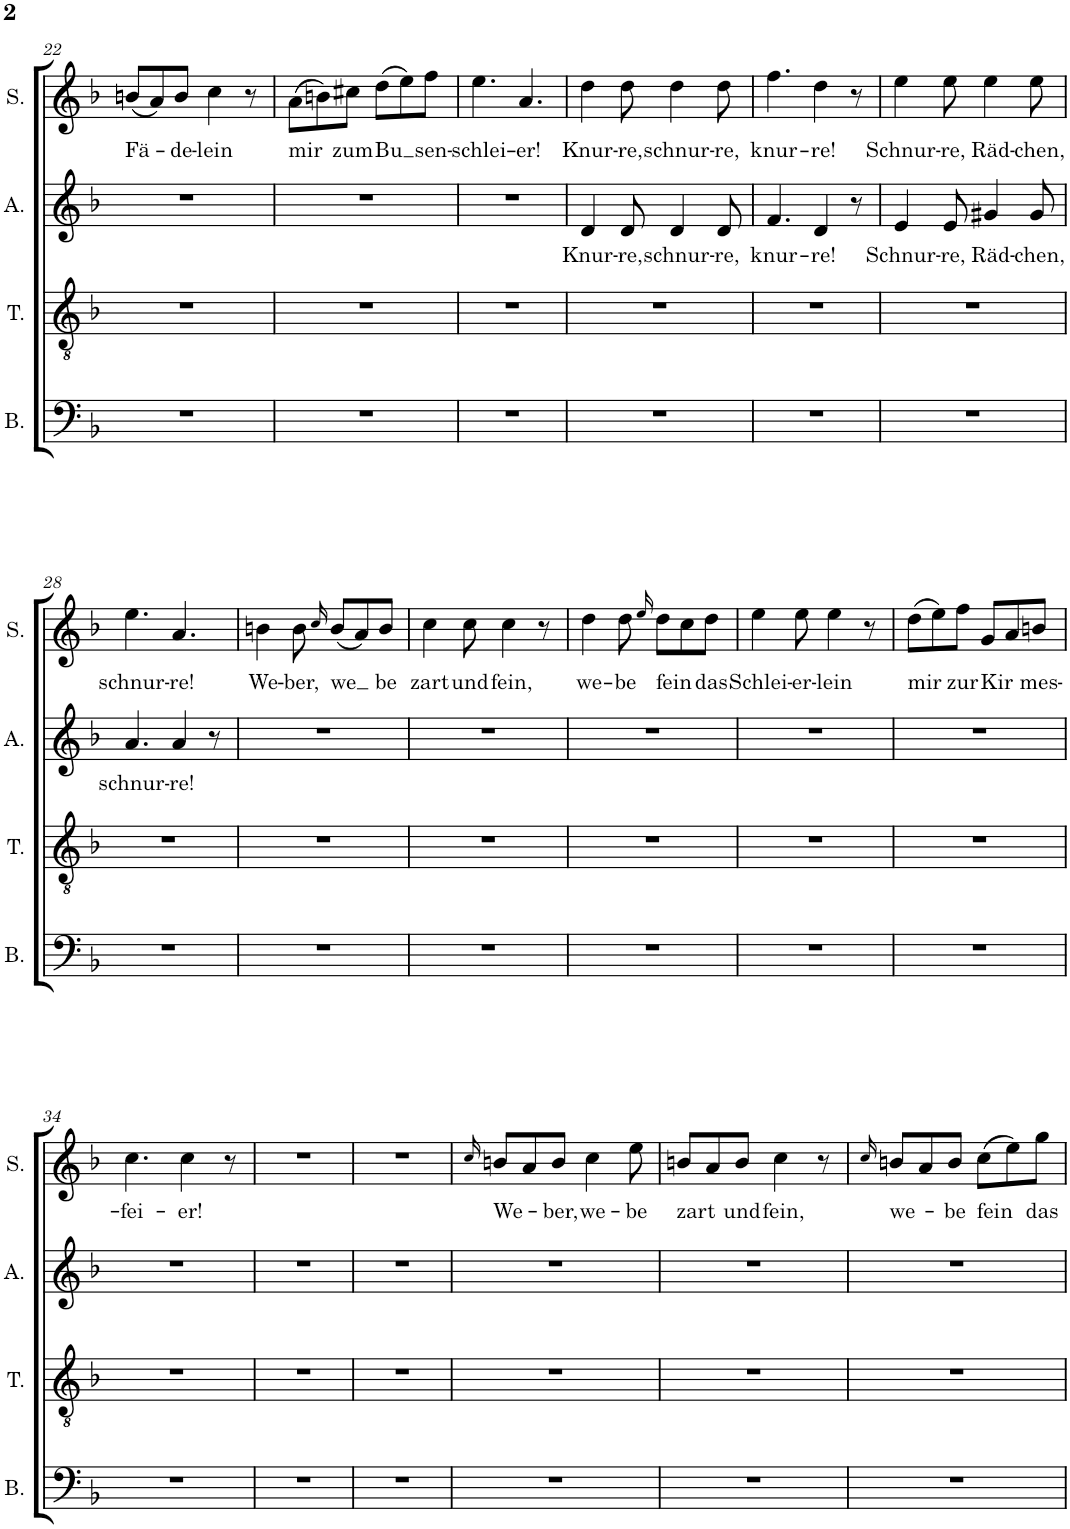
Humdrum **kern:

**kern	**kern	**kern	**text	**kern	**text
*part4	*part3	*part2	*part2	*part1	*part1
*staff4	*staff3	*staff2	*staff2	*staff1	*staff1
*I"Bass	*I"Tenor	*I"Alto	*	*I"Soprano	*
*I'B.	*I'T.	*I'A.	*	*I'S.	*
!!LO:PB:g=z
*clefF4	*clefGv2	*clefG2	*	*clefG2	*
*k[b-]	*k[b-]	*k[b-]	*	*k[b-]	*
*M6/8	*M6/8	*M6/8	*	*M6/8	*
=22	=22	=22	=22	=22	=22
!	!	!	!	!	!LO:LY:b
2.r	2.r	2.r	.	(8bn/L	Fä-
.	.	.	.	8a/)	.
!	!	!	!	!	!LO:LY:b
.	.	.	.	8b/J	-de-
!	!	!	!	!	!LO:LY:b
.	.	.	.	4cc\	-lein
.	.	.	.	8r	.
=23	=23	=23	=23	=23	=23
!	!	!	!	!	!LO:LY:b
2.r	2.r	2.r	.	(8a\L	mir
.	.	.	.	8bn\)	.
!	!	!	!	!	!LO:LY:b
.	.	.	.	8cc#X\J	zum
!	!	!	!	!	!LO:LY:b
.	.	.	.	(8dd\L	Bu
.	.	.	.	8ee\)	.
!	!	!	!	!	!LO:LY:b
.	.	.	.	8ff\J	sen-
=24	=24	=24	=24	=24	=24
!	!	!	!	!	!LO:LY:b
2.r	2.r	2.r	.	4.ee\	-schlei-
!	!	!	!	!	!LO:LY:b
.	.	.	.	4.a/	-er!
=25	=25	=25	=25	=25	=25
!	!	!	!LO:LY:b	!	!LO:LY:b
2.r	2.r	4d/	Knur-	4dd\	Knur-
!	!	!	!LO:LY:b	!	!LO:LY:b
.	.	8d/	-re,	8dd\	-re,
!	!	!	!LO:LY:b	!	!LO:LY:b
.	.	4d/	schnur-	4dd\	schnur-
!	!	!	!LO:LY:b	!	!LO:LY:b
.	.	8d/	-re,	8dd\	-re,
=26	=26	=26	=26	=26	=26
!	!	!	!LO:LY:b	!	!LO:LY:b
2.r	2.r	4.f/	knur-	4.ff\	knur-
!	!	!	!LO:LY:b	!	!LO:LY:b
.	.	4d/	-re!	4dd\	-re!
.	.	8r	.	8r	.
=27	=27	=27	=27	=27	=27
!	!	!	!LO:LY:b	!	!LO:LY:b
2.r	2.r	4e/	Schnur-	4ee\	Schnur-
!	!	!	!LO:LY:b	!	!LO:LY:b
.	.	8e/	-re,	8ee\	-re,
!	!	!	!LO:LY:b	!	!LO:LY:b
.	.	4g#X/	Räd-	4ee\	Räd-
!	!	!	!LO:LY:b	!	!LO:LY:b
.	.	8g#/	-chen,	8ee\	-chen,
!!LO:LB:g=z
=28	=28	=28	=28	=28	=28
!	!	!	!LO:LY:b	!	!LO:LY:b
2.r	2.r	4.a/	schnur-	4.ee\	schnur-
!	!	!	!LO:LY:b	!	!LO:LY:b
.	.	4a/	-re!	4.a/	-re!
.	.	8r	.	.	.
=29	=29	=29	=29	=29	=29
!	!	!	!	!	!LO:LY:b
2.r	2.r	2.r	.	4bn\	We-
!	!	!	!	!	!LO:LY:b
.	.	.	.	8b\	-ber,
.	.	.	.	16qcc/	.
!	!	!	!	!	!LO:LY:b
.	.	.	.	(8b/L	we
.	.	.	.	8a/)	.
!	!	!	!	!	!LO:LY:b
.	.	.	.	8b/J	be
=30	=30	=30	=30	=30	=30
!	!	!	!	!	!LO:LY:b
2.r	2.r	2.r	.	4cc\	zart
!	!	!	!	!	!LO:LY:b
.	.	.	.	8cc\	und
!	!	!	!	!	!LO:LY:b
.	.	.	.	4cc\	fein,
.	.	.	.	8r	.
=31	=31	=31	=31	=31	=31
!	!	!	!	!	!LO:LY:b
2.r	2.r	2.r	.	4dd\	we-
!	!	!	!	!	!LO:LY:b
.	.	.	.	8dd\	-be
.	.	.	.	16qee/	.
!	!	!	!	!	!LO:LY:b
.	.	.	.	8dd\L	fein
.	.	.	.	8cc\	.
!	!	!	!	!	!LO:LY:b
.	.	.	.	8dd\J	das
=32	=32	=32	=32	=32	=32
!	!	!	!	!	!LO:LY:b
2.r	2.r	2.r	.	4ee\	Schlei-
!	!	!	!	!	!LO:LY:b
.	.	.	.	8ee\	-er-
!	!	!	!	!	!LO:LY:b
.	.	.	.	4ee\	-lein
.	.	.	.	8r	.
=33	=33	=33	=33	=33	=33
!	!	!	!	!	!LO:LY:b
2.r	2.r	2.r	.	(8dd\L	mir
.	.	.	.	8ee\)	.
!	!	!	!	!	!LO:LY:b
.	.	.	.	8ff\J	zur
!	!	!	!	!	!LO:LY:b
.	.	.	.	8g/L	Kir
.	.	.	.	8a/	.
!	!	!	!	!	!LO:LY:b
.	.	.	.	8bn/J	mes-
!!LO:LB:g=z
=34	=34	=34	=34	=34	=34
!	!	!	!	!	!LO:LY:b
2.r	2.r	2.r	.	4.cc\	-fei-
!	!	!	!	!	!LO:LY:b
.	.	.	.	4cc\	-er!
.	.	.	.	8r	.
=35	=35	=35	=35	=35	=35
2.r	2.r	2.r	.	2.r	.
=36	=36	=36	=36	=36	=36
2.r	2.r	2.r	.	2.r	.
=37	=37	=37	=37	=37	=37
.	.	.	.	16qcc/	.
!	!	!	!	!	!LO:LY:b
2.r	2.r	2.r	.	8bn/L	We-
.	.	.	.	8a/	.
!	!	!	!	!	!LO:LY:b
.	.	.	.	8b/J	-ber,
!	!	!	!	!	!LO:LY:b
.	.	.	.	4cc\	we-
!	!	!	!	!	!LO:LY:b
.	.	.	.	8ee\	-be
=38	=38	=38	=38	=38	=38
!	!	!	!	!	!LO:LY:b
2.r	2.r	2.r	.	8bn/L	zart
.	.	.	.	8a/	.
!	!	!	!	!	!LO:LY:b
.	.	.	.	8b/J	und
!	!	!	!	!	!LO:LY:b
.	.	.	.	4cc\	fein,
.	.	.	.	8r	.
=39	=39	=39	=39	=39	=39
.	.	.	.	16qcc/	.
!	!	!	!	!	!LO:LY:b
2.r	2.r	2.r	.	8bn/L	-we-
.	.	.	.	8a/	.
!	!	!	!	!	!LO:LY:b
.	.	.	.	8b/J	-be
!	!	!	!	!	!LO:LY:b
.	.	.	.	(8cc\L	fein
.	.	.	.	8ee\)	.
!	!	!	!	!	!LO:LY:b
.	.	.	.	8gg\J	das
=	=	=	=	=	=
*-	*-	*-	*-	*-	*-
